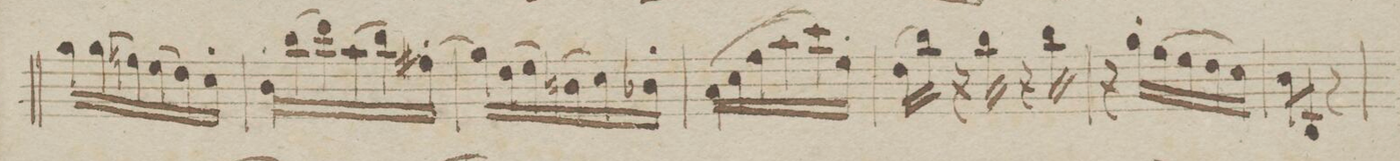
**kern	**dynam
*I"Violio 1mo	*
*clefG2	*
*k[b-e-]	*
*M3/8	*
16gg\LL)	.
(16gg\	.
16ffn\)	.
(16ee-\	.
16dd\)	.
16cc\'JJ	.
=131	=131
16b-\'LL	.
(16bb-\	.
16ddd\)	.
(16aa\	.
16bb-\)	.
(16ff#X\'JJ	.
=132	=132
16gg\LL)	.
(16dd\	.
16ee-\)	.
(16bn\	.
16cc\)	.
16b-X\'JJ	.
=133	=133
(16a\LL	.
16cc\	.
16ff\	.
16aa\	.
16ccc\)	.
16ee-\'JJ	.
=134	=134
(16dd\LL	.
16bb-\JJ)	.
16r	.
16bb-\	.
16r	.
16bb-\	.
=135	=135
16r	.
16gg\'LL	.
(16ff\	.
16ee-\	.
16dd\	.
16cc\JJ)	.
=136	=136
8b-\L	.
8B-/J	.
8r	.
=137	=137
*-	*-
